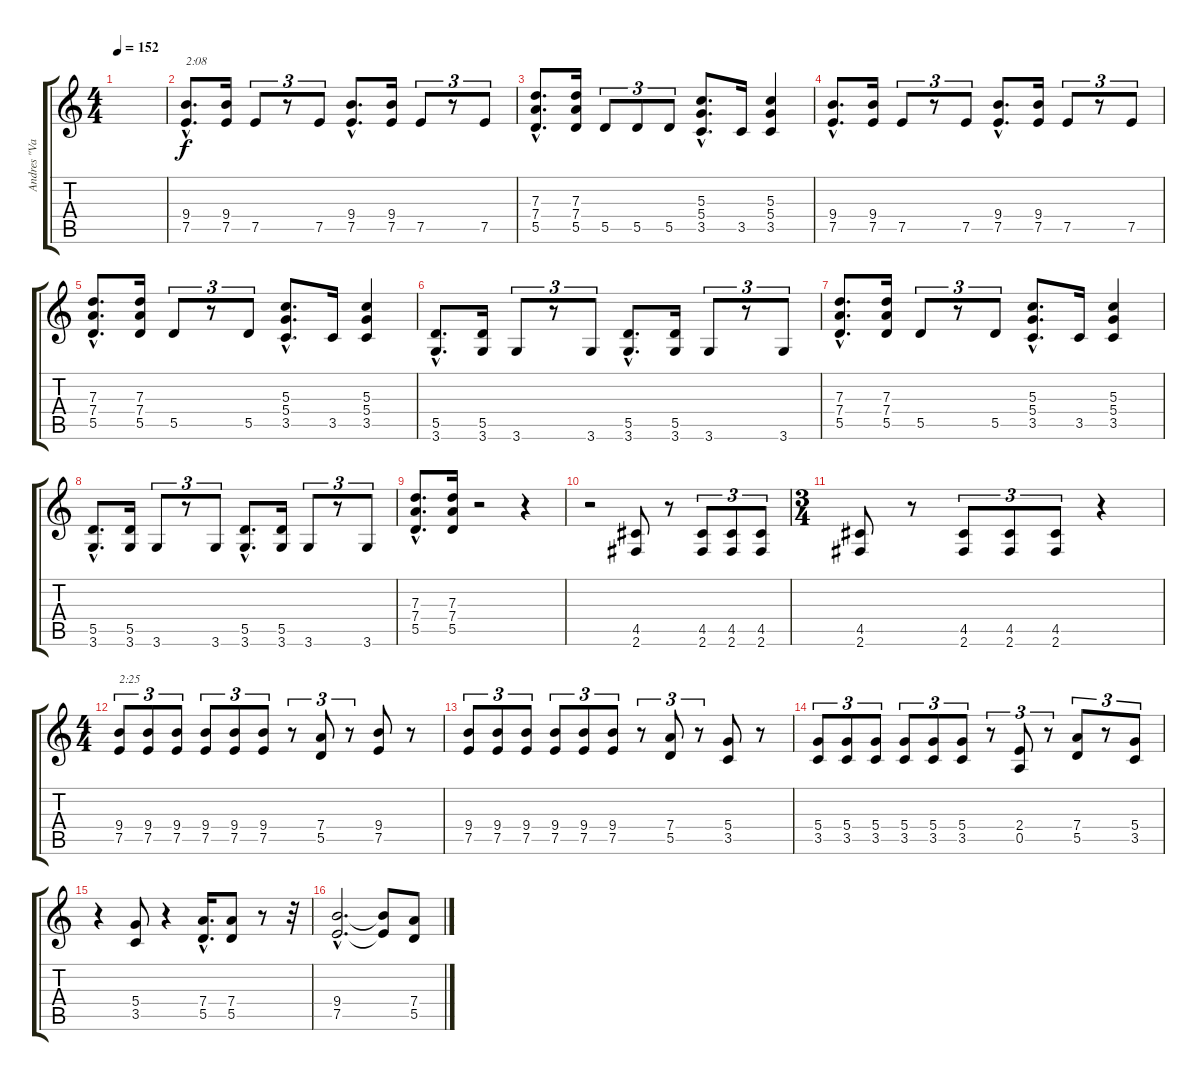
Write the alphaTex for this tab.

\track ("Andres \"Vaca\" Barrios" "Andres \"Va") {instrument distortionguitar}
\staff {score tabs}
\tuning (E4 B3 G3 D3 A2 E2) {hide}
\ts (4 4)
\tempo 152
\clef g2
\ks c
|
(9.4{hac} 7.5{hac}).8{d txt "2:08"} (9.4 7.5).16 7.5.8{tu (3 2)} r.8{tu (3 2)} 7.5.8{tu (3 2)} (9.4{hac} 7.5{hac}).8{d} (9.4 7.5).16 7.5.8{tu (3 2)} r.8{tu (3 2)} 7.5.8{tu (3 2)} |
(7.3{hac} 7.4{hac} 5.5{hac}).8{d} (7.3 7.4 5.5).16 5.5.8{tu (3 2)} 5.5.8{tu (3 2)} 5.5.8{tu (3 2)} (5.3{hac} 5.4{hac} 3.5{hac}).8{d} 3.5.16 (5.3 5.4 3.5).4 |
(9.4{hac} 7.5{hac}).8{d} (9.4 7.5).16 7.5.8{tu (3 2)} r.8{tu (3 2)} 7.5.8{tu (3 2)} (9.4{hac} 7.5{hac}).8{d} (9.4 7.5).16 7.5.8{tu (3 2)} r.8{tu (3 2)} 7.5.8{tu (3 2)} |
(7.3{hac} 7.4{hac} 5.5{hac}).8{d} (7.3 7.4 5.5).16 5.5.8{tu (3 2)} r.8{tu (3 2)} 5.5.8{tu (3 2)} (5.3{hac} 5.4{hac} 3.5{hac}).8{d} 3.5.16 (5.3 5.4 3.5).4 |
(5.5{hac} 3.6{hac}).8{d} (5.5 3.6).16 3.6.8{tu (3 2)} r.8{tu (3 2)} 3.6.8{tu (3 2)} (5.5{hac} 3.6{hac}).8{d} (5.5 3.6).16 3.6.8{tu (3 2)} r.8{tu (3 2)} 3.6.8{tu (3 2)} |
(7.3{hac} 7.4{hac} 5.5{hac}).8{d} (7.3 7.4 5.5).16 5.5.8{tu (3 2)} r.8{tu (3 2)} 5.5.8{tu (3 2)} (5.3{hac} 5.4{hac} 3.5{hac}).8{d} 3.5.16 (5.3 5.4 3.5).4 |
(5.5{hac} 3.6{hac}).8{d} (5.5 3.6).16 3.6.8{tu (3 2)} r.8{tu (3 2)} 3.6.8{tu (3 2)} (5.5{hac} 3.6{hac}).8{d} (5.5 3.6).16 3.6.8{tu (3 2)} r.8{tu (3 2)} 3.6.8{tu (3 2)} |
(7.3{hac} 7.4{hac} 5.5{hac}).8{d} (7.3 7.4 5.5).16 r.2 r.4 |
r.2 (4.5 2.6).8 r.8 (4.5 2.6).8{tu (3 2)} (4.5 2.6).8{tu (3 2)} (4.5 2.6).8{tu (3 2)} |
\ts (3 4)
(4.5 2.6).8 r.8 (4.5 2.6).8{tu (3 2)} (4.5 2.6).8{tu (3 2)} (4.5 2.6).8{tu (3 2)} r.4 |
\ts (4 4)
(9.4 7.5).8{tu (3 2) txt "2:25"} (9.4 7.5).8{tu (3 2)} (9.4 7.5).8{tu (3 2)} (9.4 7.5).8{tu (3 2)} (9.4 7.5).8{tu (3 2)} (9.4 7.5).8{tu (3 2)} r.8{tu (3 2)} (7.4 5.5).8{tu (3 2)} r.8{tu (3 2)} (9.4 7.5).8 r.8 |
(9.4 7.5).8{tu (3 2)} (9.4 7.5).8{tu (3 2)} (9.4 7.5).8{tu (3 2)} (9.4 7.5).8{tu (3 2)} (9.4 7.5).8{tu (3 2)} (9.4 7.5).8{tu (3 2)} r.8{tu (3 2)} (7.4 5.5).8{tu (3 2)} r.8{tu (3 2)} (5.4 3.5).8 r.8 |
(5.4 3.5).8{tu (3 2)} (5.4 3.5).8{tu (3 2)} (5.4 3.5).8{tu (3 2)} (5.4 3.5).8{tu (3 2)} (5.4 3.5).8{tu (3 2)} (5.4 3.5).8{tu (3 2)} r.8{tu (3 2)} (2.4 0.5).8{tu (3 2)} r.8{tu (3 2)} (7.4 5.5).8{tu (3 2)} r.8{tu (3 2)} (5.4 3.5).8{tu (3 2)} |
r.4 (5.4 3.5).8 r.4 (7.4{hac} 5.5{hac}).16{d} (7.4 5.5).8 r.8 r.32 |
(9.4{hac} 7.5{hac}).2{d} (9.4{t} 7.5{t}).8 (7.4 5.5).8
